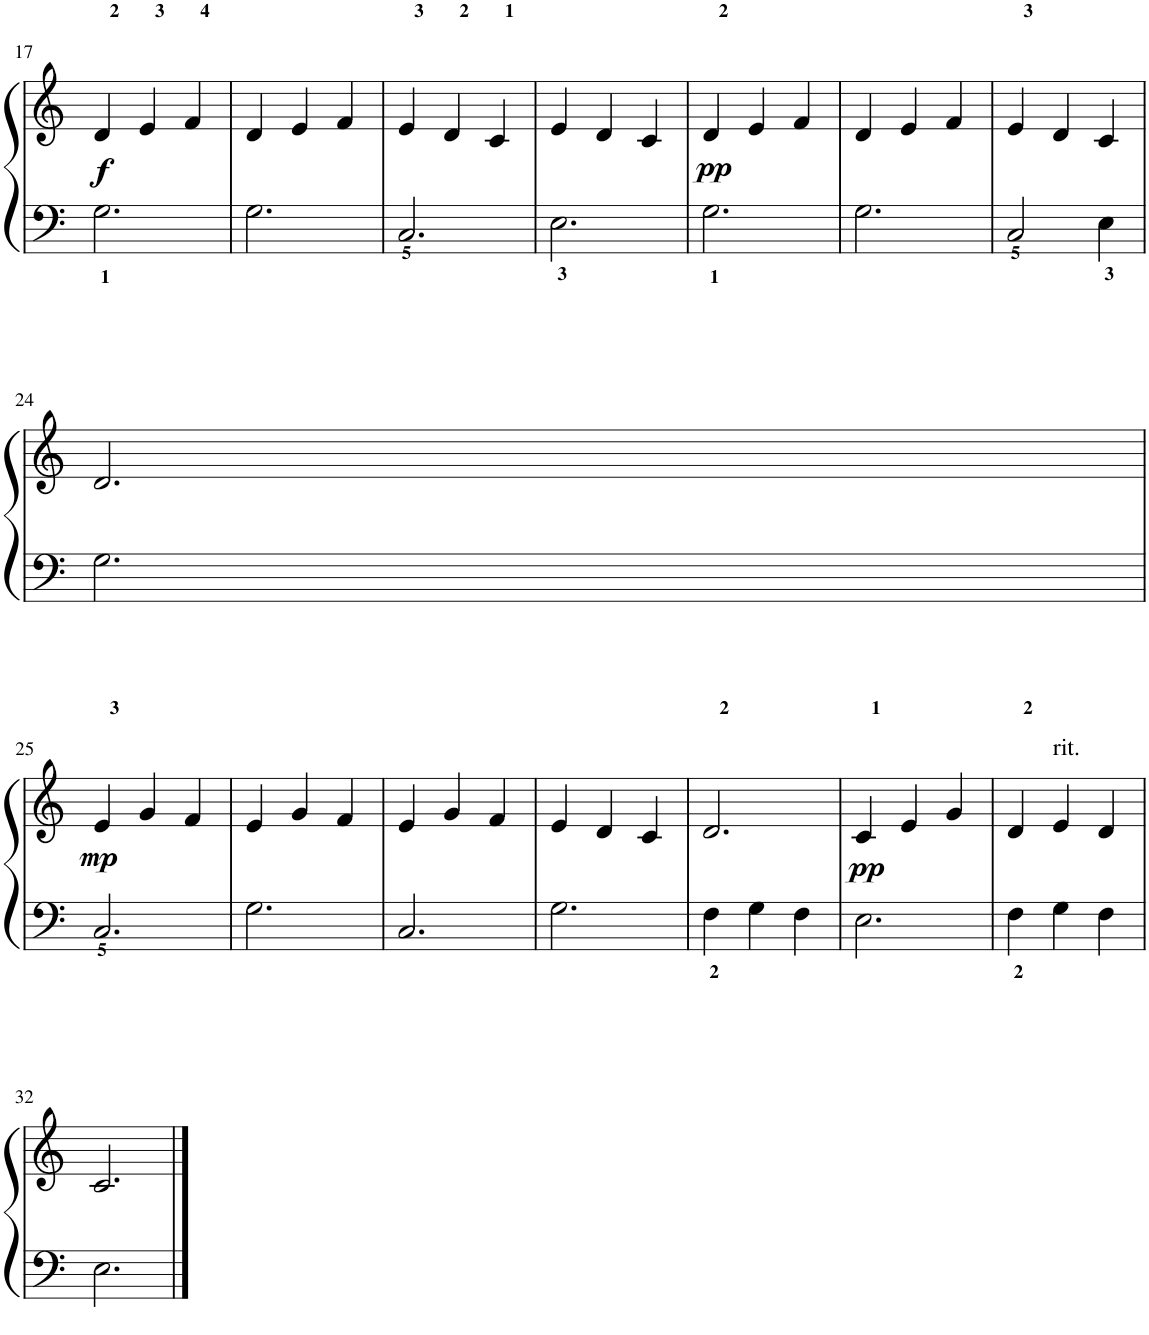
**kern	**kern	**dynam
*part1	*part1	*part1
*staff2	*staff1	*staff1/2
*I"Piano	*	*
*I'Pno.	*	*
!!LO:PB:g=z
*clefF4	*clefG2	*
*k[]	*k[]	*
*M3/4	*M3/4	*
=17	=17	=17
!	!	!LO:DY:b
2.G<\	4d/	f
.	4e/	.
.	4f/	.
=18	=18	=18
2.G\	4d/	.
.	4e/	.
.	4f/	.
=19	=19	=19
2.C/	4e/	.
.	4d/	.
.	4c/	.
=20	=20	=20
2.E<\	4e/	.
.	4d/	.
.	4c/	.
=21	=21	=21
!	!	!LO:DY:b
2.G<\	4d/	pp
.	4e/	.
.	4f/	.
=22	=22	=22
2.G\	4d/	.
.	4e/	.
.	4f/	.
=23	=23	=23
2C/	4e/	.
.	4d/	.
4E<\	4c/	.
!!LO:LB:g=z
=24	=24	=24
2.G\	2.d/	.
!!LO:LB:g=z
=25	=25	=25
!	!	!LO:DY:b
2.C/	4e/	mp
.	4g/	.
.	4f/	.
=26	=26	=26
2.G\	4e/	.
.	4g/	.
.	4f/	.
=27	=27	=27
2.C/	4e/	.
.	4g/	.
.	4f/	.
=28	=28	=28
2.G\	4e/	.
.	4d/	.
.	4c/	.
=29	=29	=29
4F<\	2.d/	.
4G\	.	.
4F\	.	.
=30	=30	=30
!	!	!LO:DY:b
2.E\	4c/	pp
.	4e/	.
.	4g/	.
=31	=31	=31
4F<\	4d/	.
!	!LO:TX:a:t=rit.	!
4G\	4e/	.
4F\	4d/	.
!!LO:LB:g=z
=32	=32	=32
2.E\	2.c/	.
==	==	==
*-	*-	*-
